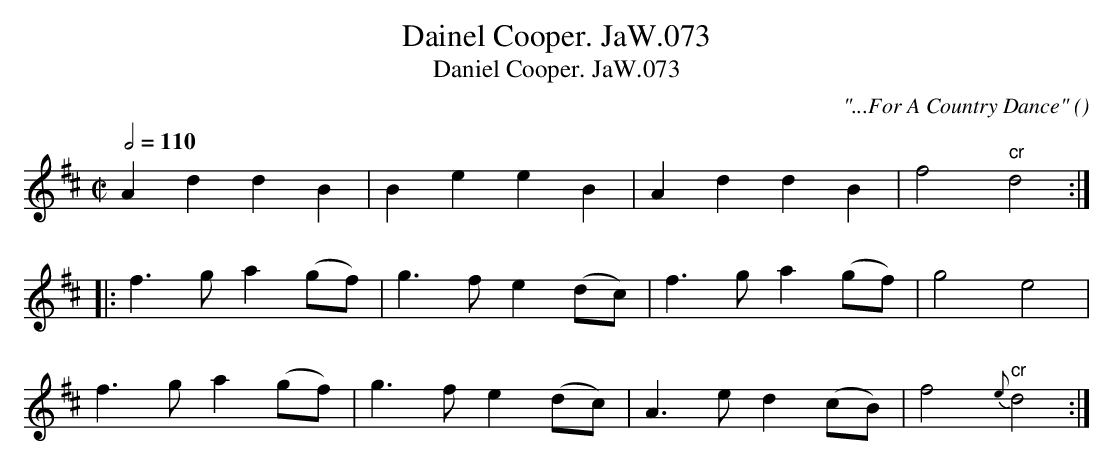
X:1
T:Dainel Cooper. JaW.073
T:Daniel Cooper. JaW.073
M:C|
L:1/8
Q:1/2=110
C:"...For A Country Dance"
O:
K:D
A2d2 d2B2|B2e2 e2B2|A2d2 d2B2|f4 "cr"d4:|
|:f3g a2(gf)|g3f e2(dc)|f3g a2(gf)|g4 e4|
f3g a2(gf)|g3f e2(dc)|A3e d2(cB)|f4 "cr"{e}d4:|
